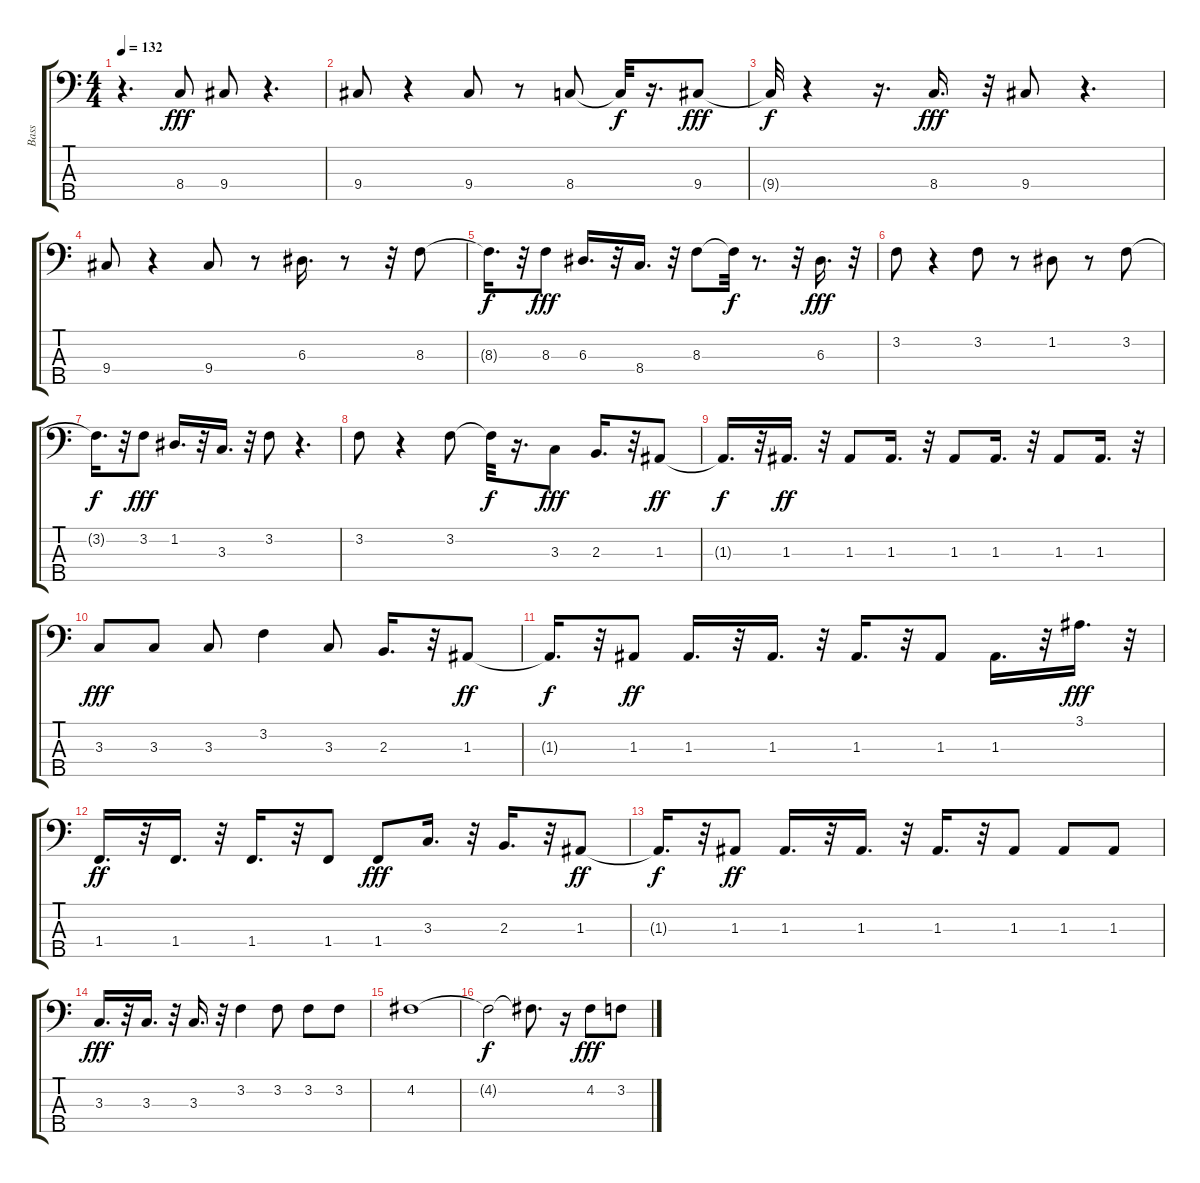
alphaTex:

\track ("Bass" "Bass") {instrument slapbass2}
\staff {score tabs}
\tuning (G2 D2 A1 E1 B0) {hide}
\ts (4 4)
\tempo 132
\clef f4
\ks c
r.4{d dy fff} 8.4.8 9.4.8 r.4{d} |
9.4.8 r.4 9.4.8 r.8 8.4.8 8.4{t}.32{dy f} r.16{d} 9.4.8{dy fff} |
9.4{t}.32{dy f} r.4 r.16{d} 8.4.16{d dy fff} r.32 9.4.8 r.4{d} |
9.4.8 r.4 9.4.8 r.8 6.3.16{d} r.8 r.32 8.3.8 |
8.3{t}.16{d dy f} r.32 8.3.8{dy fff} 6.3.16{d} r.32 8.4.16{d} r.32 8.3.8 8.3{t}.32{dy f} r.8{d} r.32 6.3.16{d dy fff} r.32 |
3.2.8 r.4 3.2.8 r.8 1.2.8 r.8 3.2.8 |
3.2{t}.16{d dy f} r.32 3.2.8{dy fff} 1.2.16{d} r.32 3.3.16{d} r.32 3.2.8 r.4{d} |
3.2.8 r.4 3.2.8 3.2{t}.32{dy f} r.16{d} 3.3.8{dy fff} 2.3.16{d} r.32 1.3.8{dy ff} |
1.3{t}.16{d dy f} r.32 1.3.16{d dy ff} r.32 1.3.8 1.3.16{d} r.32 1.3.8 1.3.16{d} r.32 1.3.8 1.3.16{d} r.32 |
3.3.8{dy fff} 3.3.8 3.3.8 3.2.4 3.3.8 2.3.16{d} r.32 1.3.8{dy ff} |
1.3{t}.16{d dy f} r.32 1.3.8{dy ff} 1.3.16{d} r.32 1.3.16{d} r.32 1.3.16{d} r.32 1.3.8 1.3.16{d} r.32 3.1.16{d dy fff} r.32 |
1.4.16{d dy ff} r.32 1.4.16{d} r.32 1.4.16{d} r.32 1.4.8 1.4.8{dy fff} 3.3.16{d} r.32 2.3.16{d} r.32 1.3.8{dy ff} |
1.3{t}.16{d dy f} r.32 1.3.8{dy ff} 1.3.16{d} r.32 1.3.16{d} r.32 1.3.16{d} r.32 1.3.8 1.3.8 1.3.8 |
3.3.16{d dy fff} r.32 3.3.16{d} r.32 3.3.16{d} r.32 3.2.4 3.2.8 3.2.8 3.2.8 |
4.2.1 |
4.2{t}.2{dy f} 4.2{t}.8{d} r.16 4.2.8{dy fff} 3.2.8
